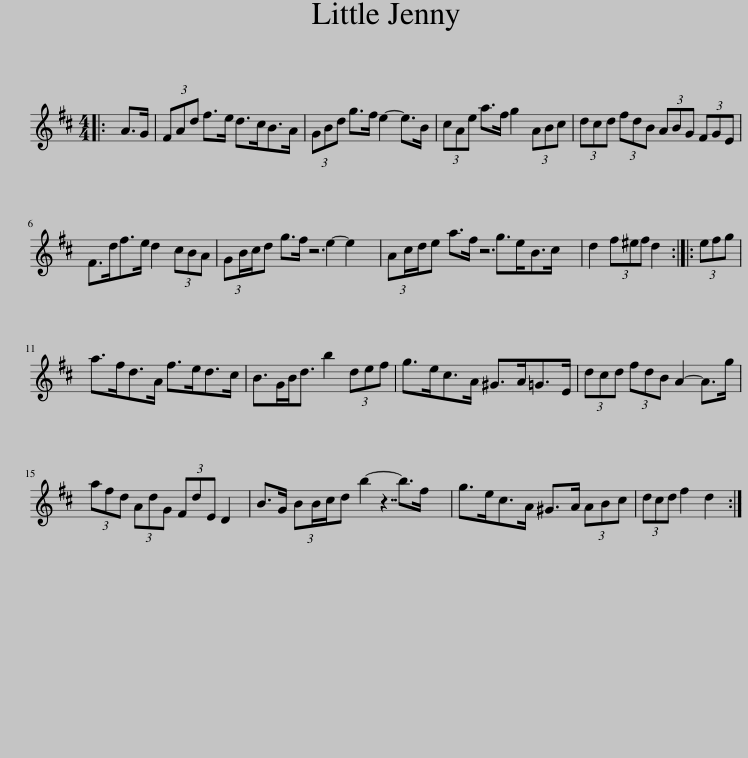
X:1
L:1/8
M:4/4
I:linebreak $
K:D
V:1 treble
V:1
|: A>G | (3FAd f>e d>cB>A | (3GBd g>f e2- e>B | (3cAe a>f g2 (3ABc | (3dcd (3fdB (3ABG (3FGE |$ %5
 F>df>e d2 (3cBA | (3GB/c/d g>f e2- e2 x/24 | (3Ac/d/e a>f g>eB>c x/24 | d2 (3f^ef d2 :: (3efg |$ %10
 a>fd>A f>ed>c | B>GB<d b2 (3def | g>ec>A ^G>A=G>E | (3dcd (3fdB A2- A>g |$ (3afd (3AdG (3FdE D2 | %15
 B>G (3BB/c/d b2- b>f x/24 | g>ec>A ^G>A (3ABc | (3dcd f2 d2 :| %18
